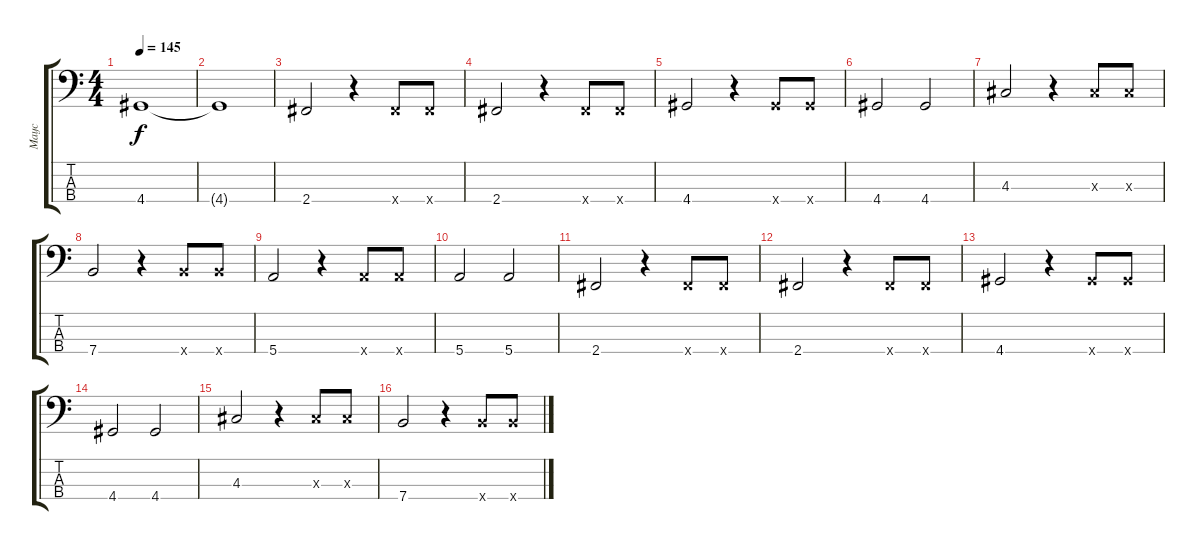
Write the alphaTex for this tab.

\track ("Маус" "Маус") {instrument electricbassfinger}
\staff {score tabs}
\tuning (G2 D2 A1 E1) {hide}
\ts (4 4)
\tempo 145
\clef f4
\ks c
4.4.1{dy f} |
4.4{t}.1 |
2.4.2 r.4 2.4{x}.8 2.4{x}.8 |
2.4.2 r.4 2.4{x}.8 2.4{x}.8 |
4.4.2 r.4 4.4{x}.8 4.4{x}.8 |
4.4.2 4.4.2 |
4.3.2 r.4 4.3{x}.8 4.3{x}.8 |
7.4.2 r.4 7.4{x}.8 7.4{x}.8 |
5.4.2 r.4 5.4{x}.8 5.4{x}.8 |
5.4.2 5.4.2 |
2.4.2 r.4 2.4{x}.8 2.4{x}.8 |
2.4.2 r.4 2.4{x}.8 2.4{x}.8 |
4.4.2 r.4 4.4{x}.8 4.4{x}.8 |
4.4.2 4.4.2 |
4.3.2 r.4 4.3{x}.8 4.3{x}.8 |
7.4.2 r.4 7.4{x}.8 7.4{x}.8
